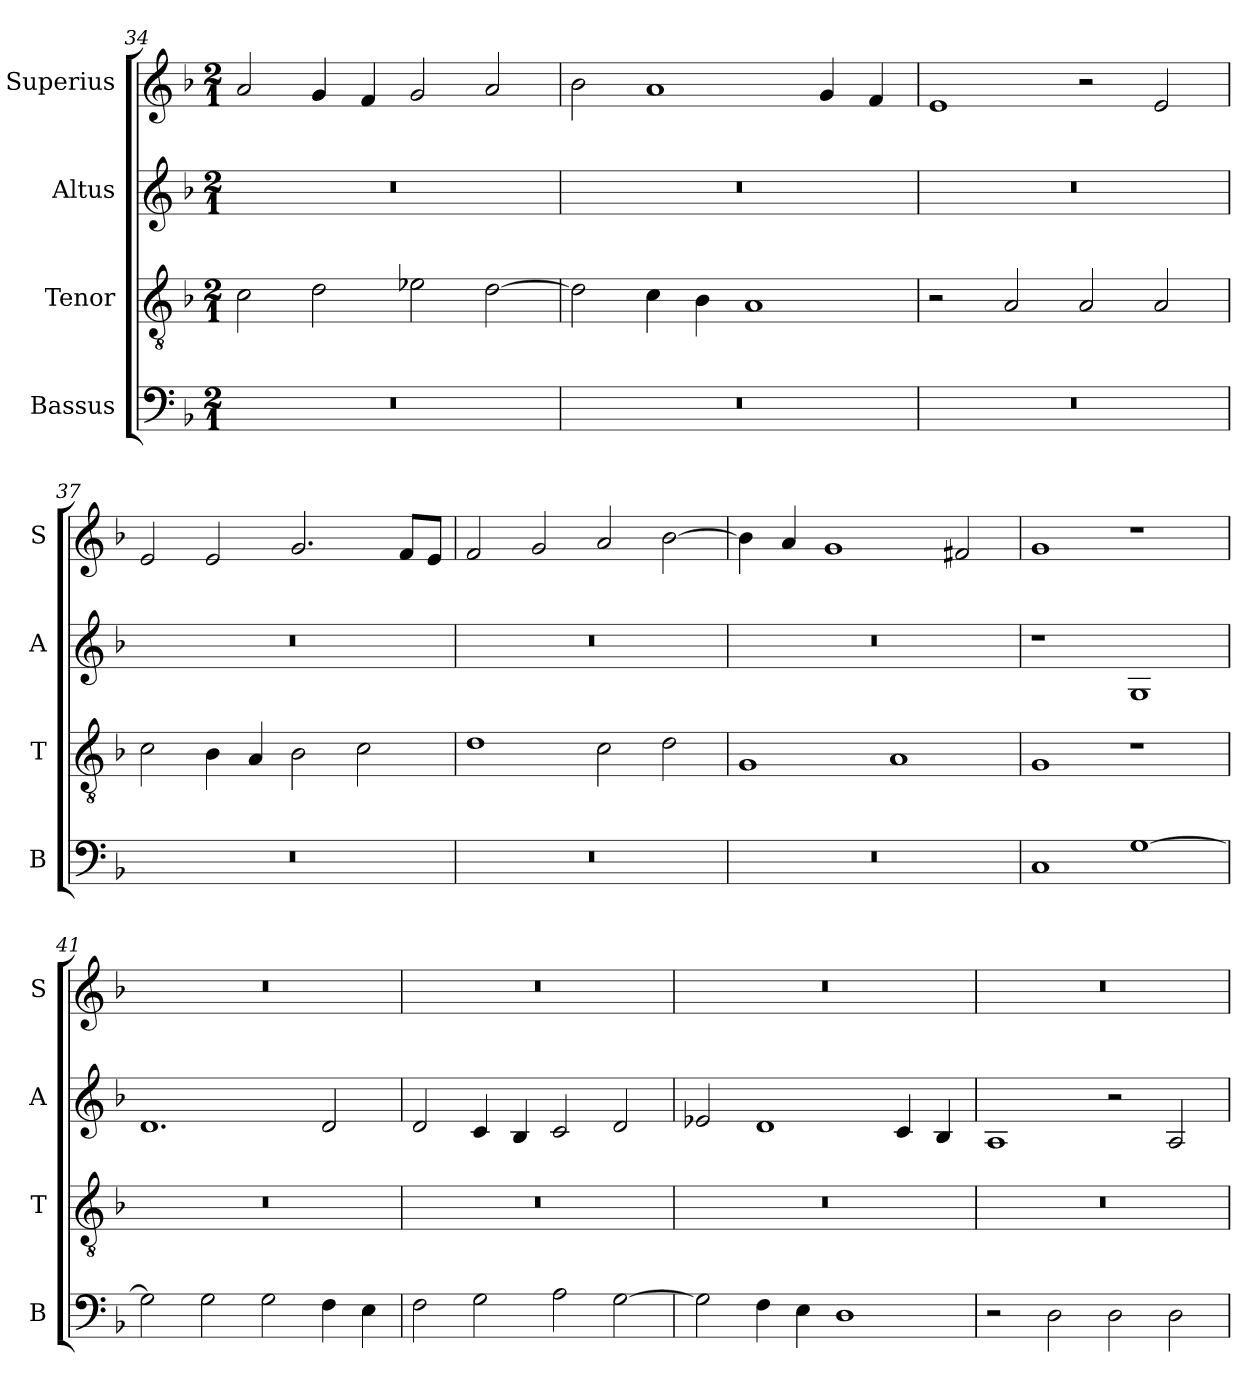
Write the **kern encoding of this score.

**kern	**kern	**kern	**kern
*part4	*part3	*part2	*part1
*staff4	*staff3	*staff2	*staff1
*I"Bassus	*I"Tenor	*I"Altus	*I"Superius
*I'B	*I'T	*I'A	*I'S
*clefF4	*clefGv2	*clefG2	*clefG2
*k[b-]	*k[b-]	*k[b-]	*k[b-]
*F:	*F:	*F:	*F:
*M2/1	*M2/1	*M2/1	*M2/1
=34	=34	=34	=34
0r	2c	0r	2a
.	2d	.	4g
.	.	.	4f
.	2e-X	.	2g
.	[2d	.	2a
=35	=35	=35	=35
0r	2d]	0r	2b-
.	4c	.	1a
.	4B-	.	.
.	1A	.	.
.	.	.	4g
.	.	.	4f
=36	=36	=36	=36
0r	2r	0r	1e
.	2A	.	.
.	2A	.	2r
.	2A	.	2e
=37	=37	=37	=37
0r	2c	0r	2e
.	4B-	.	2e
.	4A	.	.
.	2B-	.	2.g
.	2c	.	.
.	.	.	8fL
.	.	.	8eJ
=38	=38	=38	=38
0r	1d	0r	2f
.	.	.	2g
.	2c	.	2a
.	2d	.	[2b-
=39	=39	=39	=39
0r	1G	0r	4b-]
.	.	.	4a
.	.	.	1g
.	1A	.	.
.	.	.	2f#X
=40	=40	=40	=40
1C	1G	1r	1g
[1G	1r	1G	1r
=41	=41	=41	=41
2G]	0r	1.d	0r
2G	.	.	.
2G	.	.	.
4F	.	2d	.
4E	.	.	.
=42	=42	=42	=42
2F	0r	2d	0r
2G	.	4c	.
.	.	4B-	.
2A	.	2c	.
[2G	.	2d	.
=43	=43	=43	=43
2G]	0r	2e-X	0r
4F	.	1d	.
4E	.	.	.
1D	.	.	.
.	.	4c	.
.	.	4B-	.
=44	=44	=44	=44
2r	0r	1A	0r
2D	.	.	.
2D	.	2r	.
2D	.	2A	.
=	=	=	=
*-	*-	*-	*-
